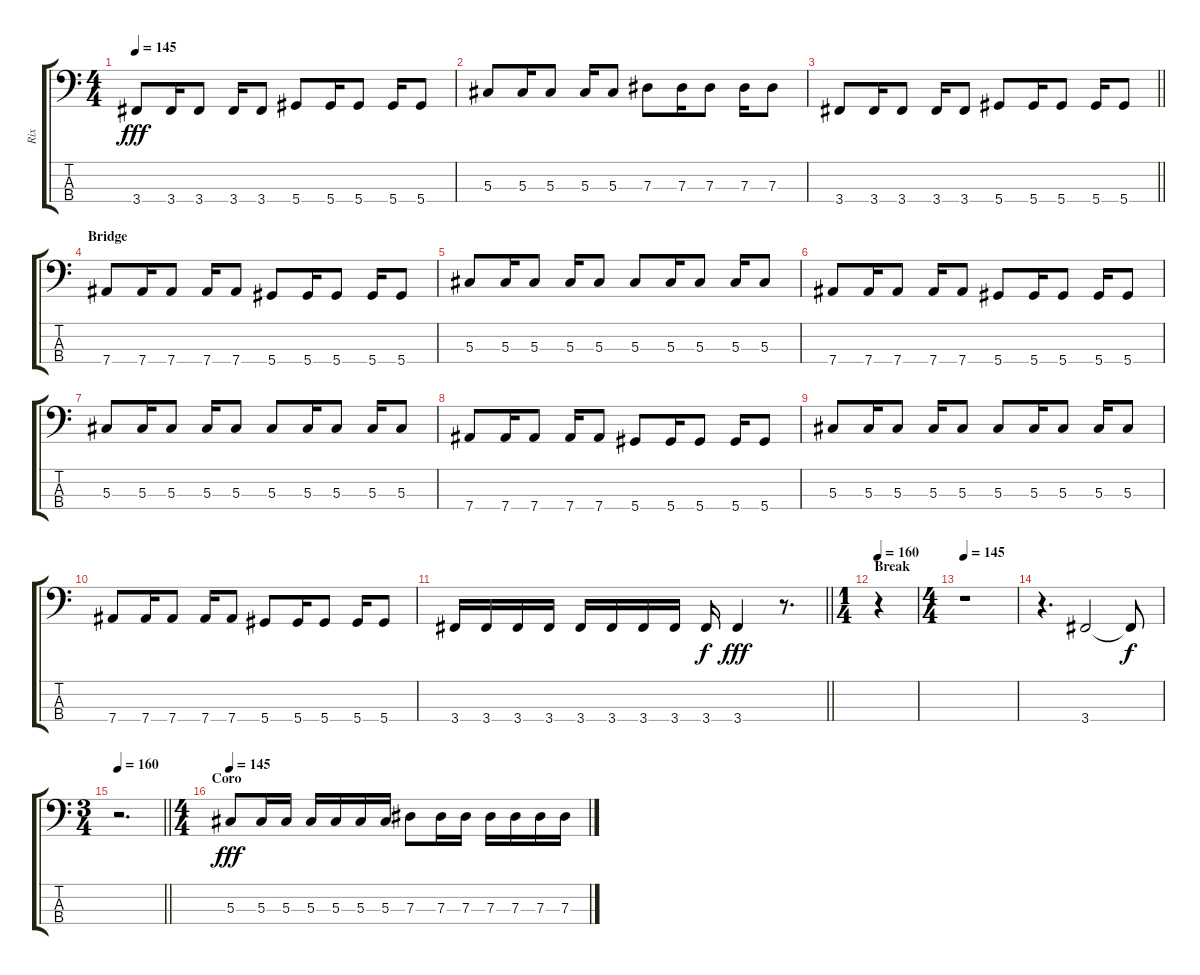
\track ("Rix" "Rix") {instrument electricbasspick}
\staff {score tabs}
\tuning (Gb2 Db2 Ab1 Eb1) {hide}
\ts (4 4)
\tempo 145
\clef f4
\ks c
3.4.8{dy fff} 3.4.16 3.4.8 3.4.16 3.4.8 5.4.8 5.4.16 5.4.8 5.4.16 5.4.8 |
5.3.8 5.3.16 5.3.8 5.3.16 5.3.8 7.3.8 7.3.16 7.3.8 7.3.16 7.3.8 |
\barLineRight lightlight
3.4.8 3.4.16 3.4.8 3.4.16 3.4.8 5.4.8 5.4.16 5.4.8 5.4.16 5.4.8 |
\section ("" "Bridge")
7.4.8 7.4.16 7.4.8 7.4.16 7.4.8 5.4.8 5.4.16 5.4.8 5.4.16 5.4.8 |
5.3.8 5.3.16 5.3.8 5.3.16 5.3.8 5.3.8 5.3.16 5.3.8 5.3.16 5.3.8 |
7.4.8 7.4.16 7.4.8 7.4.16 7.4.8 5.4.8 5.4.16 5.4.8 5.4.16 5.4.8 |
5.3.8 5.3.16 5.3.8 5.3.16 5.3.8 5.3.8 5.3.16 5.3.8 5.3.16 5.3.8 |
7.4.8 7.4.16 7.4.8 7.4.16 7.4.8 5.4.8 5.4.16 5.4.8 5.4.16 5.4.8 |
5.3.8 5.3.16 5.3.8 5.3.16 5.3.8 5.3.8 5.3.16 5.3.8 5.3.16 5.3.8 |
7.4.8 7.4.16 7.4.8 7.4.16 7.4.8 5.4.8 5.4.16 5.4.8 5.4.16 5.4.8 |
\barLineRight lightlight
3.4.16 3.4.16 3.4.16 3.4.16 3.4.16 3.4.16 3.4.16 3.4.16 3.4.16{dy f} 3.4.4{dy fff} r.8{d} |
\ts (1 4)
\section ("" "Break")
\tempo 160
r.4 |
\ts (4 4)
\tempo 145
r.1 |
r.4{d} 3.4.2 3.4{t}.8{dy f} |
\ts (3 4)
\tempo 160
\barLineRight lightlight
r.2{d} |
\ts (4 4)
\section ("" "Coro")
\tempo 145
5.3.8{dy fff} 5.3.16 5.3.16 5.3.16 5.3.16 5.3.16 5.3.16 7.3.8 7.3.16 7.3.16 7.3.16 7.3.16 7.3.16 7.3.16
